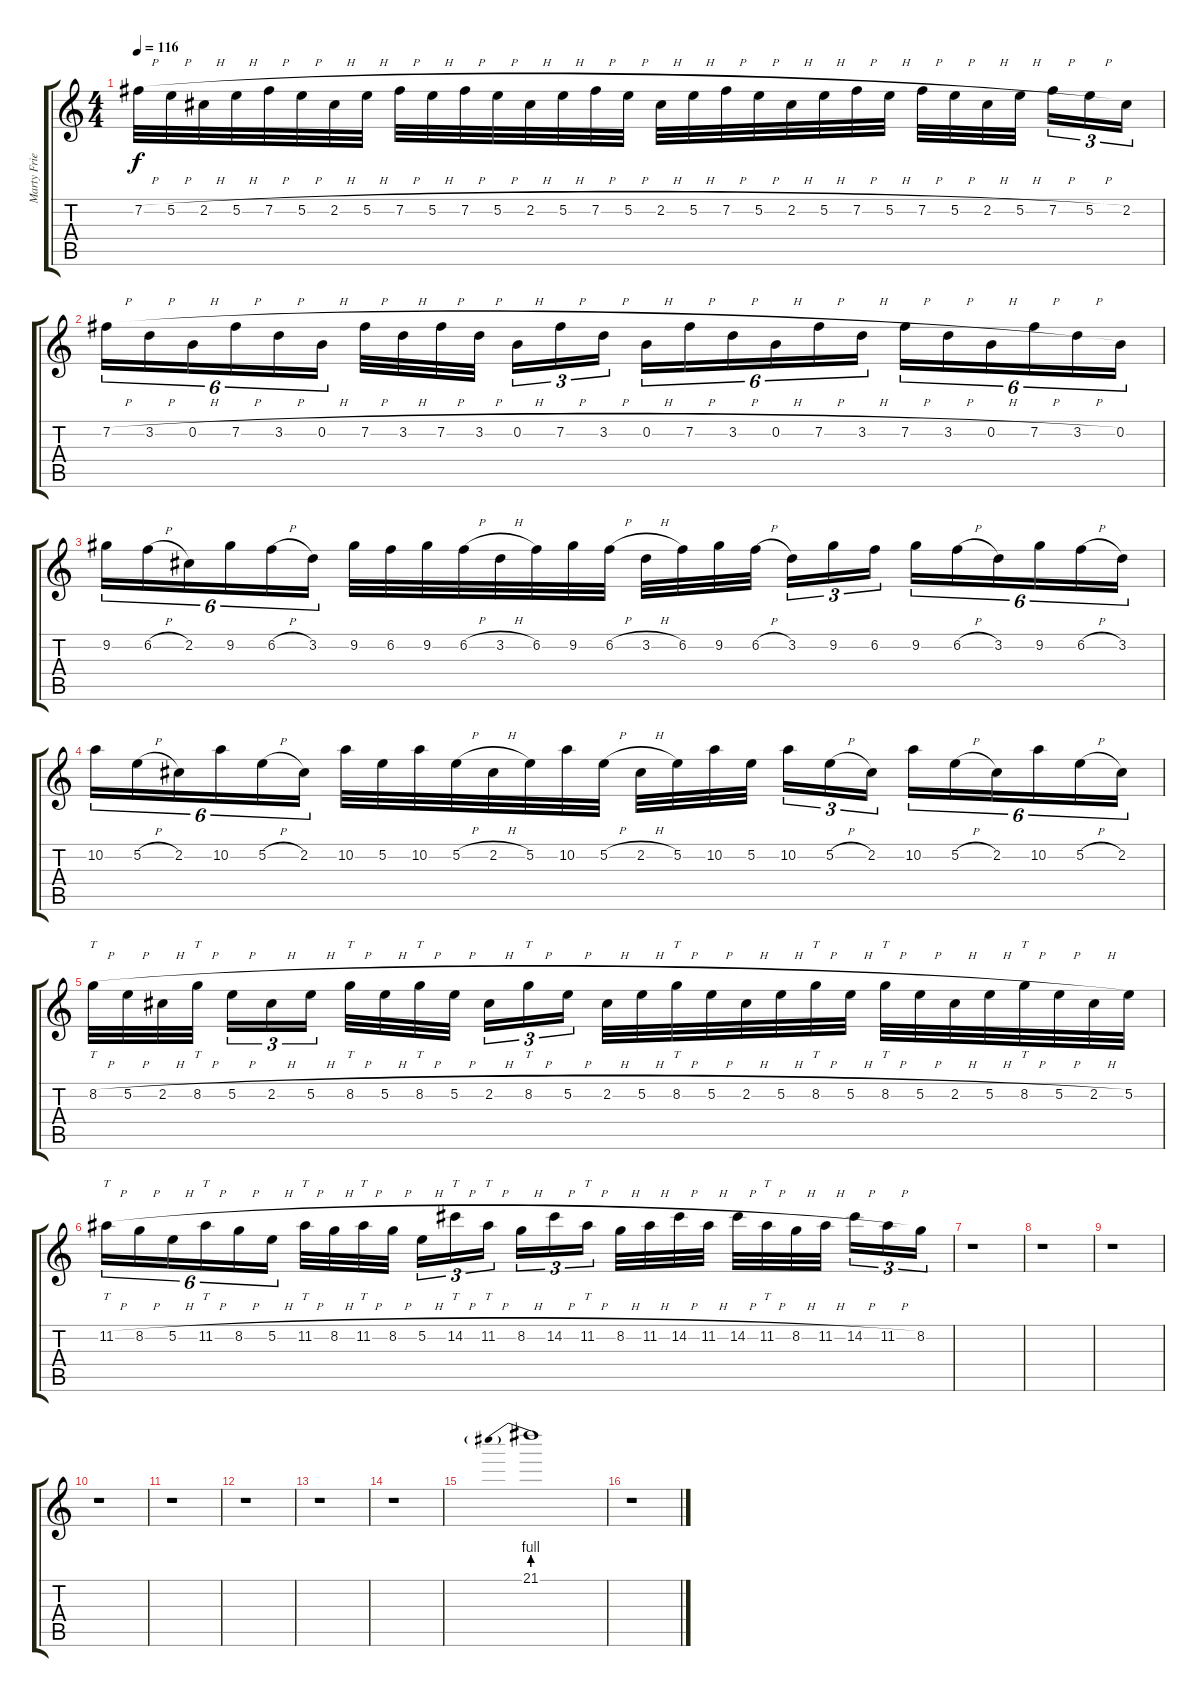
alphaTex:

\track ("Marty Friedman" "Marty Frie") {instrument acousticguitarsteel}
\staff {score tabs}
\tuning (E4 B3 G3 D3 A2 E2) {hide}
\ts (4 4)
\tempo 116
\clef g2
\ks c
7.2{h}.32{dy f} 5.2{h}.32 2.2{h}.32 5.2{h}.32 7.2{h}.32 5.2{h}.32 2.2{h}.32 5.2{h}.32 7.2{h}.32 5.2{h}.32 7.2{h}.32 5.2{h}.32 2.2{h}.32 5.2{h}.32 7.2{h}.32 5.2{h}.32 2.2{h}.32 5.2{h}.32 7.2{h}.32 5.2{h}.32 2.2{h}.32 5.2{h}.32 7.2{h}.32 5.2{h}.32 7.2{h}.32 5.2{h}.32 2.2{h}.32 5.2{h}.32 7.2{h}.16{tu (3 2)} 5.2{h}.16{tu (3 2)} 2.2.16{tu (3 2)} |
7.2{h}.16{tu (6 4)} 3.2{h}.16{tu (6 4)} 0.2{h}.16{tu (6 4)} 7.2{h}.16{tu (6 4)} 3.2{h}.16{tu (6 4)} 0.2{h}.16{tu (6 4)} 7.2{h}.32 3.2{h}.32 7.2{h}.32 3.2{h}.32 0.2{h}.16{tu (3 2)} 7.2{h}.16{tu (3 2)} 3.2{h}.16{tu (3 2)} 0.2{h}.16{tu (6 4)} 7.2{h}.16{tu (6 4)} 3.2{h}.16{tu (6 4)} 0.2{h}.16{tu (6 4)} 7.2{h}.16{tu (6 4)} 3.2{h}.16{tu (6 4)} 7.2{h}.16{tu (6 4)} 3.2{h}.16{tu (6 4)} 0.2{h}.16{tu (6 4)} 7.2{h}.16{tu (6 4)} 3.2{h}.16{tu (6 4)} 0.2.16{tu (6 4)} |
9.2.16{tu (6 4)} 6.2{h}.16{tu (6 4)} 2.2.16{tu (6 4)} 9.2.16{tu (6 4)} 6.2{h}.16{tu (6 4)} 3.2.16{tu (6 4)} 9.2.32 6.2.32 9.2.32 6.2{h}.32 3.2{h}.32 6.2.32 9.2.32 6.2{h}.32 3.2{h}.32 6.2.32 9.2.32 6.2{h}.32 3.2.16{tu (3 2)} 9.2.16{tu (3 2)} 6.2.16{tu (3 2)} 9.2.16{tu (6 4)} 6.2{h}.16{tu (6 4)} 3.2.16{tu (6 4)} 9.2.16{tu (6 4)} 6.2{h}.16{tu (6 4)} 3.2.16{tu (6 4)} |
10.2.16{tu (6 4)} 5.2{h}.16{tu (6 4)} 2.2.16{tu (6 4)} 10.2.16{tu (6 4)} 5.2{h}.16{tu (6 4)} 2.2.16{tu (6 4)} 10.2.32 5.2.32 10.2.32 5.2{h}.32 2.2{h}.32 5.2.32 10.2.32 5.2{h}.32 2.2{h}.32 5.2.32 10.2.32 5.2.32 10.2.16{tu (3 2)} 5.2{h}.16{tu (3 2)} 2.2.16{tu (3 2)} 10.2.16{tu (6 4)} 5.2{h}.16{tu (6 4)} 2.2.16{tu (6 4)} 10.2.16{tu (6 4)} 5.2{h}.16{tu (6 4)} 2.2.16{tu (6 4)} |
8.2{h}.32{tt} 5.2{h}.32 2.2{h}.32 8.2{h}.32{tt} 5.2{h}.16{tu (3 2)} 2.2{h}.16{tu (3 2)} 5.2{h}.16{tu (3 2)} 8.2{h}.32{tt} 5.2{h}.32 8.2{h}.32{tt} 5.2{h}.32 2.2{h}.16{tu (3 2)} 8.2{h}.16{tt tu (3 2)} 5.2{h}.16{tu (3 2)} 2.2{h}.32 5.2{h}.32 8.2{h}.32{tt} 5.2{h}.32 2.2{h}.32 5.2{h}.32 8.2{h}.32{tt} 5.2{h}.32 8.2{h}.32{tt} 5.2{h}.32 2.2{h}.32 5.2{h}.32 8.2{h}.32{tt} 5.2{h}.32 2.2{h}.32 5.2.32 |
11.2{h}.16{tt tu (6 4)} 8.2{h}.16{tu (6 4)} 5.2{h}.16{tu (6 4)} 11.2{h}.16{tt tu (6 4)} 8.2{h}.16{tu (6 4)} 5.2{h}.16{tu (6 4)} 11.2{h}.32{tt} 8.2{h}.32 11.2{h}.32{tt} 8.2{h}.32 5.2{h}.16{tu (3 2)} 14.2{h}.16{tt tu (3 2)} 11.2{h}.16{tt tu (3 2)} 8.2{h}.16{tu (3 2)} 14.2{h}.16{tu (3 2)} 11.2{h}.16{tt tu (3 2)} 8.2{h}.32 11.2{h}.32 14.2{h}.32 11.2{h}.32 14.2{h}.32 11.2{h}.32{tt} 8.2{h}.32 11.2{h}.32 14.2{h}.16{tu (3 2)} 11.2{h}.16{tu (3 2)} 8.2.16{tu (3 2)} |
r.1 |
r.1 |
r.1 |
r.1 |
r.1 |
r.1 |
r.1 |
r.1{volume 5} |
21.1{be (prebend 0 4 60 4)}.1 |
r.1
